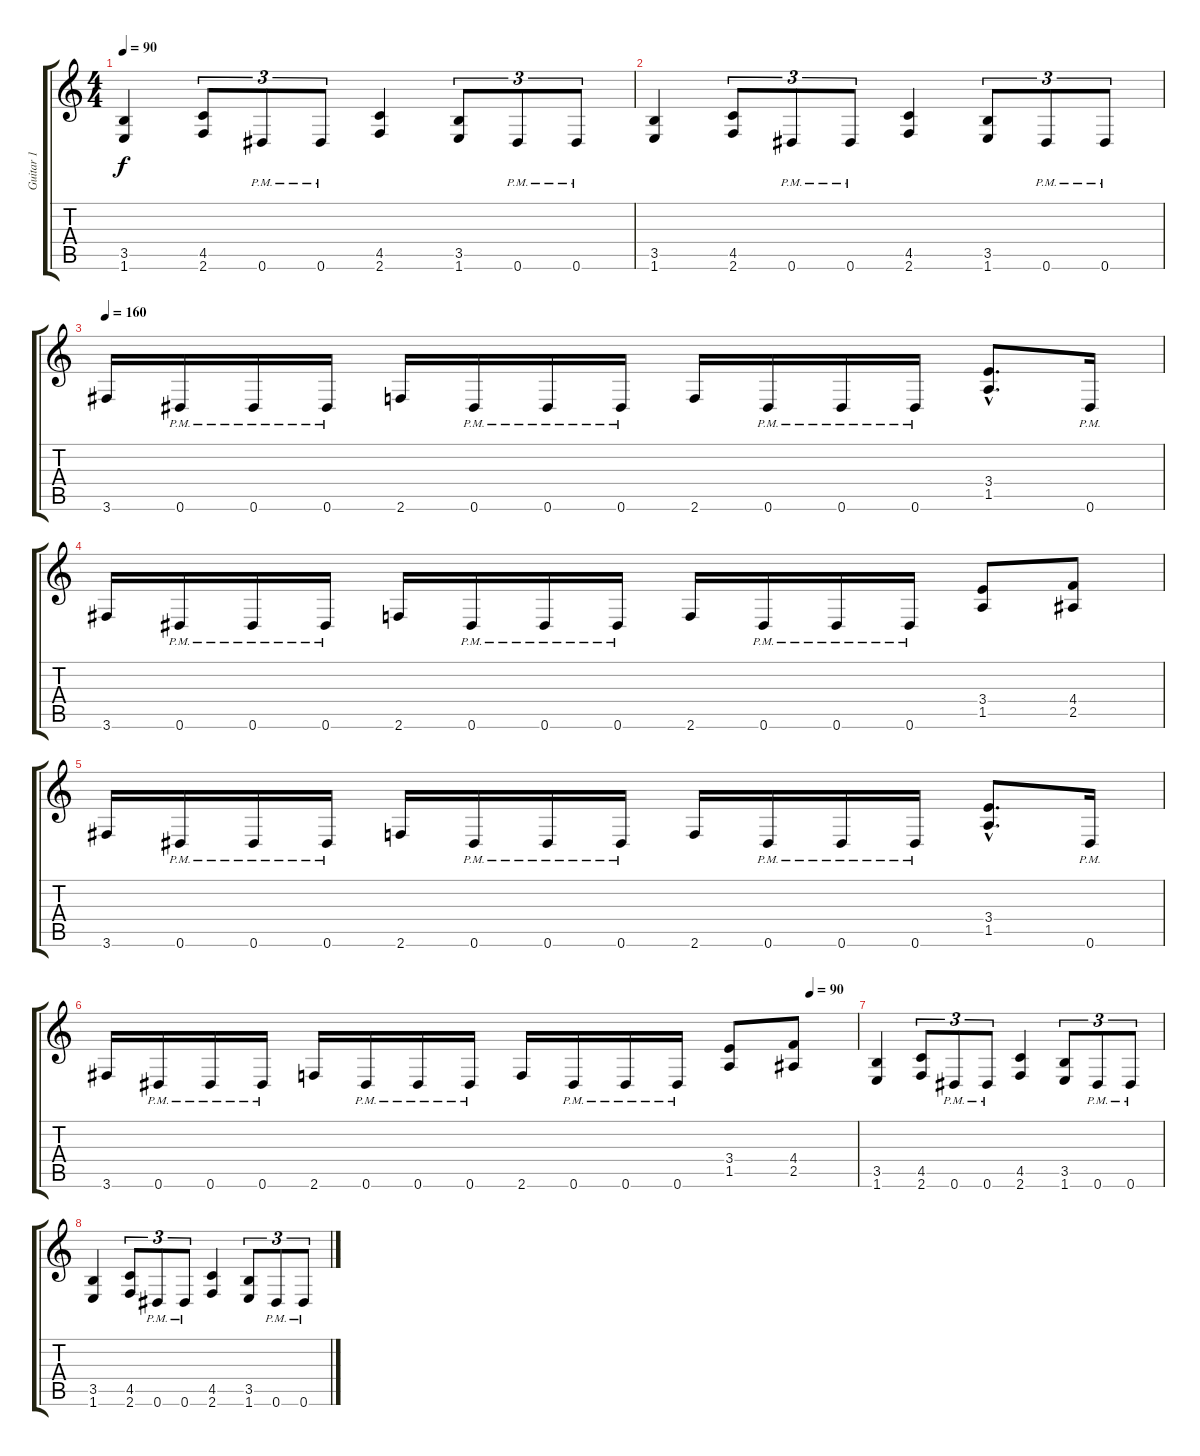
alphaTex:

\track ("Guitar 1" "Guitar 1") {instrument distortionguitar}
\staff {score tabs}
\tuning (Eb4 Bb3 Gb3 Db3 Ab2 Eb2) {hide}
\ts (4 4)
\tempo 90
\clef g2
\ks c
(3.5 1.6).4{dy f} (4.5 2.6).8{tu (3 2)} 0.6{pm}.8{tu (3 2)} 0.6{pm}.8{tu (3 2)} (4.5 2.6).4 (3.5 1.6).8{tu (3 2)} 0.6{pm}.8{tu (3 2)} 0.6{pm}.8{tu (3 2)} |
(3.5 1.6).4 (4.5 2.6).8{tu (3 2)} 0.6{pm}.8{tu (3 2)} 0.6{pm}.8{tu (3 2)} (4.5 2.6).4 (3.5 1.6).8{tu (3 2)} 0.6{pm}.8{tu (3 2)} 0.6{pm}.8{tu (3 2)} |
\tempo 160
3.6.16 0.6{pm}.16 0.6{pm}.16 0.6{pm}.16 2.6.16 0.6{pm}.16 0.6{pm}.16 0.6{pm}.16 2.6.16 0.6{pm}.16 0.6{pm}.16 0.6{pm}.16 (3.4{hac} 1.5{hac}).8{d} 0.6{pm}.16 |
3.6.16 0.6{pm}.16 0.6{pm}.16 0.6{pm}.16 2.6.16 0.6{pm}.16 0.6{pm}.16 0.6{pm}.16 2.6.16 0.6{pm}.16 0.6{pm}.16 0.6{pm}.16 (3.4 1.5).8 (4.4 2.5).8 |
3.6.16 0.6{pm}.16 0.6{pm}.16 0.6{pm}.16 2.6.16 0.6{pm}.16 0.6{pm}.16 0.6{pm}.16 2.6.16 0.6{pm}.16 0.6{pm}.16 0.6{pm}.16 (3.4{hac} 1.5{hac}).8{d} 0.6{pm}.16 |
\tempo (90 0.9375)
3.6.16 0.6{pm}.16 0.6{pm}.16 0.6{pm}.16 2.6.16 0.6{pm}.16 0.6{pm}.16 0.6{pm}.16 2.6.16 0.6{pm}.16 0.6{pm}.16 0.6{pm}.16 (3.4 1.5).8 (4.4 2.5).8 |
(3.5 1.6).4 (4.5 2.6).8{tu (3 2)} 0.6{pm}.8{tu (3 2)} 0.6{pm}.8{tu (3 2)} (4.5 2.6).4 (3.5 1.6).8{tu (3 2)} 0.6{pm}.8{tu (3 2)} 0.6{pm}.8{tu (3 2)} |
(3.5 1.6).4 (4.5 2.6).8{tu (3 2)} 0.6{pm}.8{tu (3 2)} 0.6{pm}.8{tu (3 2)} (4.5 2.6).4 (3.5 1.6).8{tu (3 2)} 0.6{pm}.8{tu (3 2)} 0.6{pm}.8{tu (3 2)}
